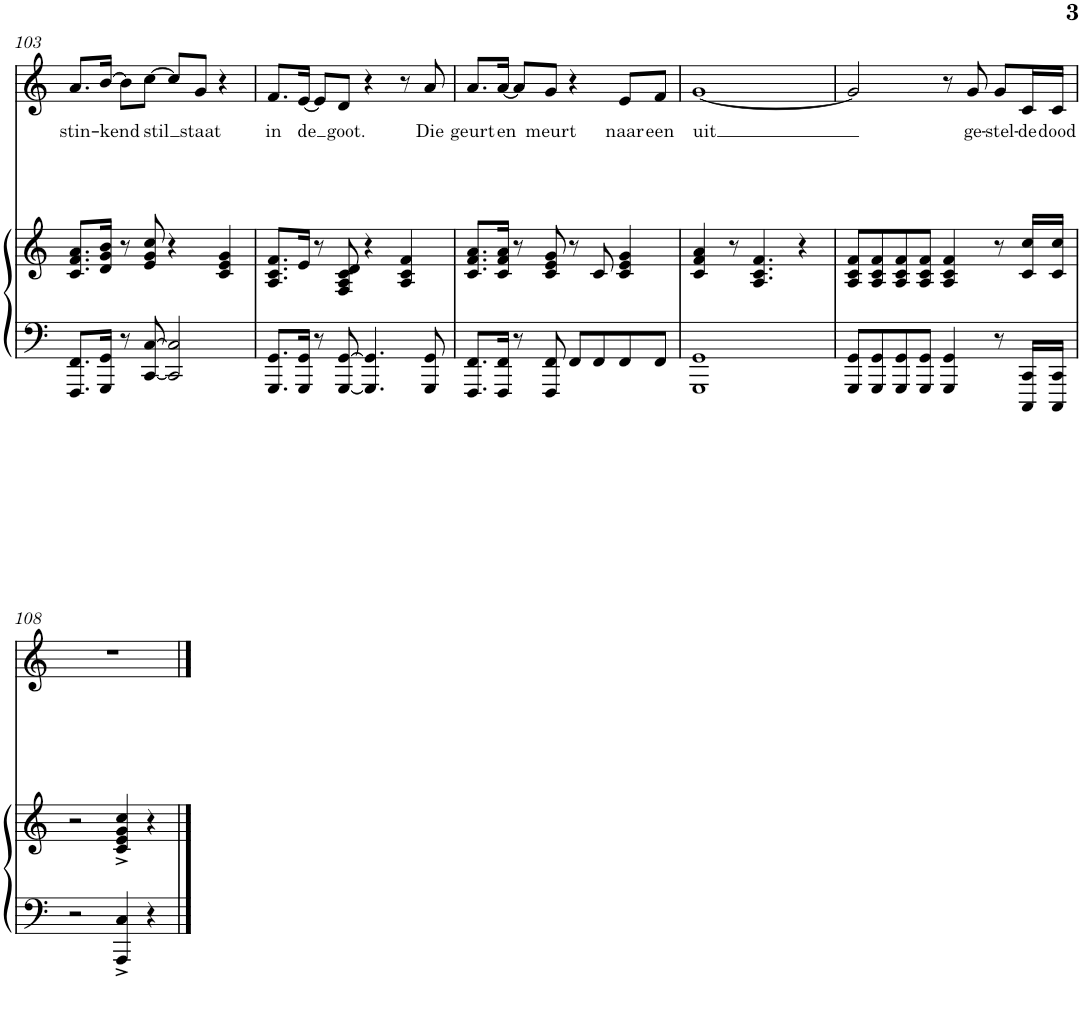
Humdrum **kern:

**kern	**kern	**kern	**text
*part2	*part2	*part1	*part1
*staff3	*staff2	*staff1	*staff1
*I"Piano	*	*I"Voice	*
*I'Pno	*	*	*
!!LO:PB:g=z
*clefF4	*clefG2	*clefG2	*
*	*	*Trd5c9	*
*k[]	*k[]	*k[]	*
*M4/4	*M4/4	*M4/4	*
=103	=103	=103	=103
!	!	!	!LO:LY:b
8.FFF/ 8.FF/L	8.c/ 8.f/ 8.a/L	8.a/L	stin-
!	!	!	!LO:LY:b
16GGG/ 16GG/Jk	16d/ 16g/ 16b/Jk	[16b/Jk	-kend
8r	8r	8b\L]	.
!	!	!	!LO:LY:b
[<8CC/ [>8C/	8e/ 8g/ 8cc/	[8cc\J	stil
2CC/] 2C/]	4r	8cc/L]	.
!	!	!	!LO:LY:b
.	.	8g/J	staat
.	4c/ 4e/ 4g/	4r	.
=104	=104	=104	=104
!	!	!	!LO:LY:b
8.GGG/ 8.GG/L	8.A/ 8.c/ 8.f/L	8.f/L	in
!	!	!	!LO:LY:b
16GGG/ 16GG/Jk	16e/Jk	[16e/Jk	de
8r	8r	8e/L]	.
!	!	!	!LO:LY:b
[8GGG/ [8GG/	8F/ 8A/ 8c/ 8d/	8d/J	goot.
4.GGG/] 4.GG/]	4r	4r	.
.	4A/ 4c/ 4f/	8r	.
!	!	!	!LO:LY:b
8GGG/ 8GG/	.	8a/	Die
=105	=105	=105	=105
!	!	!	!LO:LY:b
8.FFF/ 8.FF/L	8.c/ 8.f/ 8.a/L	8.a/L	geurt
!	!	!	!LO:LY:b
16FFF/ 16FF/Jk	16c/ 16f/ 16a/Jk	[16a/Jk	en
8r	8r	8a/L]	.
!	!	!	!LO:LY:b
8FFF/ 8FF/	8c/ 8e/ 8g/	8g/J	meurt
8FF/L	8r	4r	.
8FF/	8c/	.	.
!	!	!	!LO:LY:b
8FF/	4c/ 4e/ 4g/	8e/L	naar
!	!	!	!LO:LY:b
8FF/J	.	8f/J	een
=106	=106	=106	=106
!	!	!	!LO:LY:b
1GGG 1GG	4c/ 4f/ 4a/	[1g	uit
.	8r	.	.
.	4.A/ 4.c/ 4.f/	.	.
.	4r	.	.
=107	=107	=107	=107
8GGG/ 8GG/L	8A/ 8c/ 8f/L	2g/]	.
8GGG/ 8GG/	8A/ 8c/ 8f/	.	.
8GGG/ 8GG/	8A/ 8c/ 8f/	.	.
8GGG/ 8GG/J	8A/ 8c/ 8f/J	.	.
4GGG/ 4GG/	4A/ 4c/ 4f/	8r	.
!	!	!	!LO:LY:b
.	.	8g/	ge-
!	!	!	!LO:LY:b
8r	8r	8g/L	-stel-
!	!	!	!LO:LY:b
16CCC/ 16CC/LL	16c/ 16cc/LL	16c/L	-de
!	!	!	!LO:LY:b
16CCC/ 16CC/JJ	16c/ 16cc/JJ	16c/JJ	dood
!!LO:LB:g=z
=108	=108	=108	=108
2r	2r	1r	.
4AAA/^ 4C/^	4c/^ 4e/^ 4g/^ 4cc/^	.	.
4r	4r	.	.
==	==	==	==
*-	*-	*-	*-
